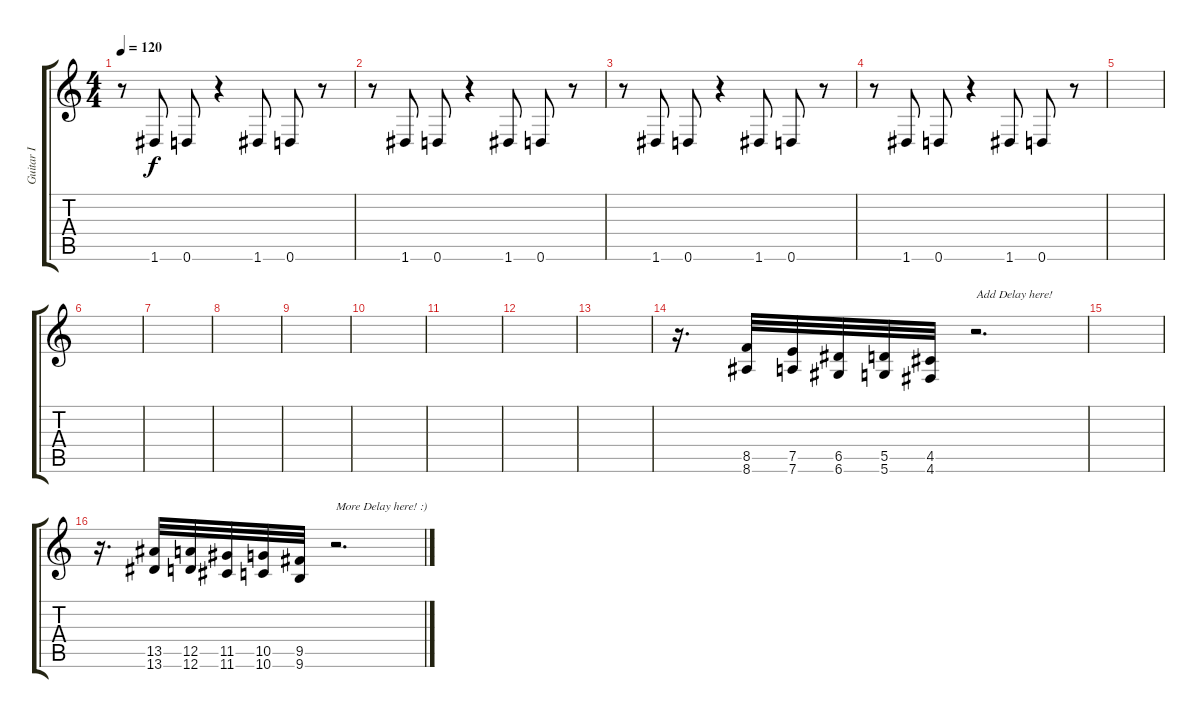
\track ("Guitar I" "Guitar I") {instrument distortionguitar}
\staff {score tabs}
\tuning (E4 B3 G3 D3 A2 D2) {hide}
\ts (4 4)
\tempo 120
\clef g2
\ks c
r.8{dy f} 1.6.8 0.6.8 r.4 1.6.8 0.6.8 r.8 |
r.8{volume 8} 1.6.8 0.6.8 r.4 1.6.8 0.6.8 r.8 |
r.8{volume 5} 1.6.8 0.6.8 r.4{volume 4} 1.6.8 0.6.8 r.8 |
r.8{volume 2} 1.6.8 0.6.8 r.4{volume 1} 1.6.8 0.6.8 r.8 |
|
|
|
|
|
|
|
|
|
r.16{d} (8.5 8.6).32{instrument guitarfretnoise} (7.5 7.6).32 (6.5 6.6).32 (5.5 5.6).32 (4.5 4.6).32 r.2{d txt "Add Delay here! "} |
|
r.16{d} (13.5 13.6).32{instrument guitarfretnoise} (12.5 12.6).32 (11.5 11.6).32 (10.5 10.6).32 (9.5 9.6).32 r.2{d txt "More Delay here! :)"}
